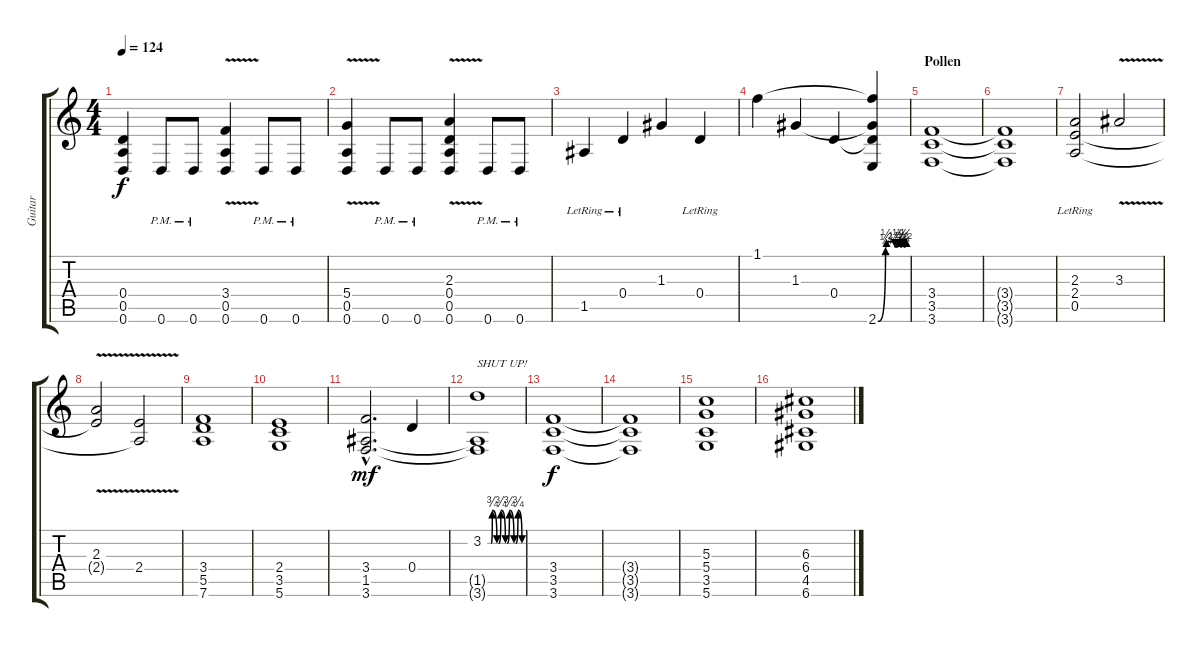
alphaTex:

\track ("Guitar" "Guitar") {instrument distortionguitar}
\staff {score tabs}
\tuning (E4 B3 G3 D3 A2 D2) {hide}
\ts (4 4)
\tempo 124
\clef g2
\ks c
(0.4 0.5 0.6).4{dy f} 0.6{pm}.8 0.6{pm}.8 (3.4{v} 0.5 0.6{v}).4 0.6{pm}.8 0.6{pm}.8 |
(5.4{v} 0.5 0.6).4 0.6{pm}.8 0.6{pm}.8 (2.3 0.4{v} 0.5 0.6{v}).4 0.6{pm}.8 0.6{pm}.8 |
\section ("" "")
1.5{lr}.4 0.4{lr}.4 1.3.4 0.4{lr}.4 |
1.1.4 1.3.4 0.4.4 (1.1{t} 1.3{t} 0.4{t} 2.6{be (custom 0 0 16 1 18 2 30 2 35 1 41 1 43 2 47 1 52 2 54 1 60 2)}).4 |
\section ("" "Pollen")
(3.4 3.5 3.6).1 |
(3.4{t} 3.5{t} 3.6{t}).1 |
(2.3 2.4{lr} 0.5{lr}).2 3.3{v}.2 |
(2.3{v} 2.4{t}).2 (2.4{v} 0.5{t}).2 |
\section ("" "")
(3.4 5.5 7.6).1 |
(2.4 3.5 5.6).1 |
(3.4{hac} 1.5{hac} 3.6{hac}).2{d dy mf} 0.4.4 |
(3.2{be (custom 0 0 6 0 8 3 16 0 19 0 23 3 31 0 34 0 38 3 46 0 49 0 53 3 60 0)} 1.5{t} 3.6{t}).1{txt "SHUT UP!"} |
\section ("" "")
(3.4 3.5 3.6).1{dy f} |
(3.4{t} 3.5{t} 3.6{t}).1 |
(5.3 5.4 3.5 5.6).1 |
(6.3 6.4 4.5 6.6).1
